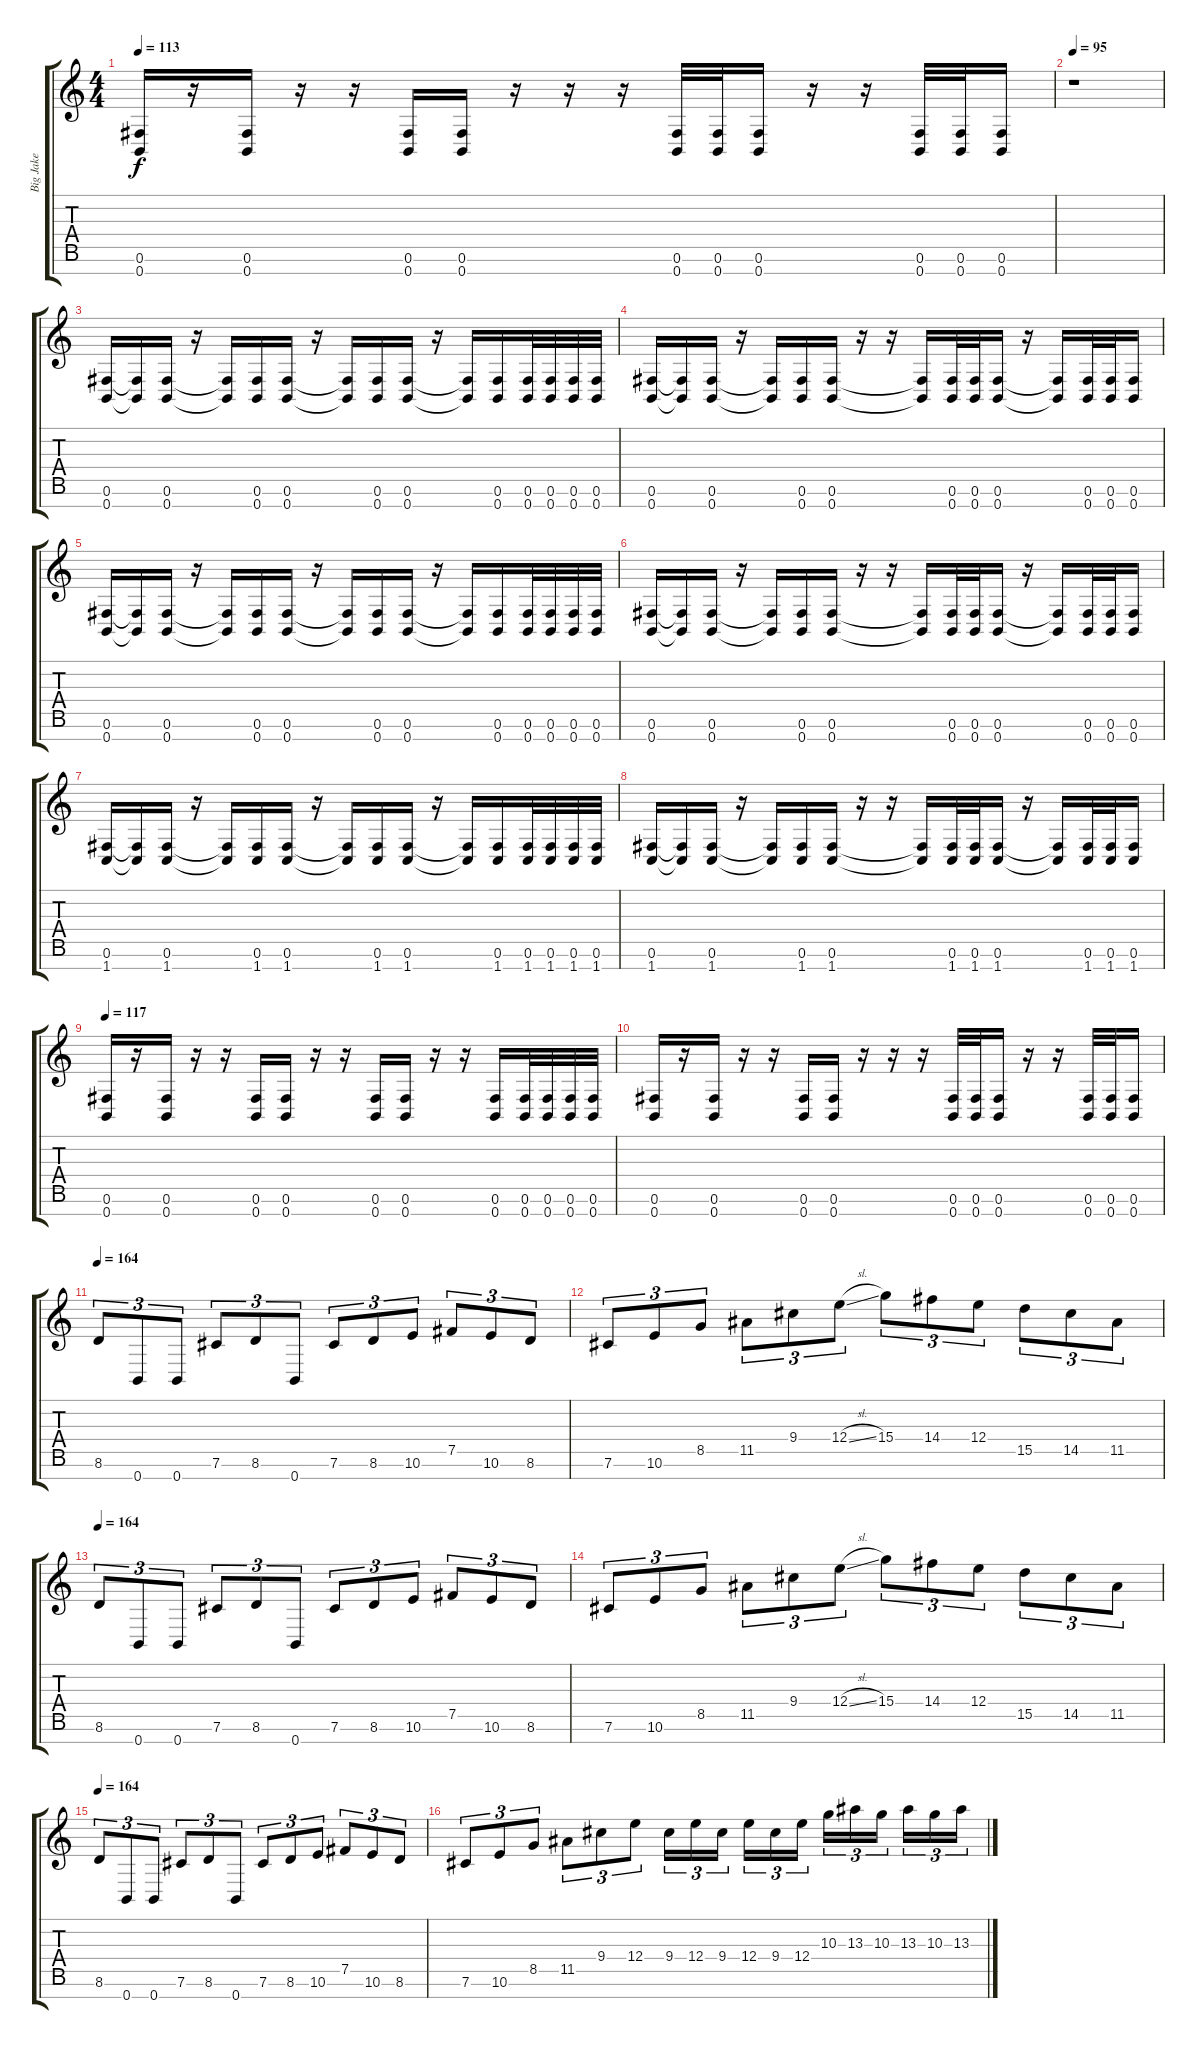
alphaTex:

\track ("Big Jake" "Big Jake") {instrument distortionguitar}
\staff {score tabs}
\tuning (Gb4 Db4 A3 E3 B2 Gb2 B1) {hide}
\ts (4 4)
\tempo 113
\clef g2
\ks c
(0.6 0.7).16{dy f} r.16 (0.6 0.7).16 r.16 r.16 (0.6 0.7).16 (0.6 0.7).16 r.16 r.16 r.16 (0.6 0.7).32 (0.6 0.7).32 (0.6 0.7).16 r.16 r.16 (0.6 0.7).32 (0.6 0.7).32 (0.6 0.7).16 |
\tempo 95
r.1 |
(0.6 0.7).16 (0.6{t} 0.7{t}).16 (0.6 0.7).16 r.16 (0.6{t} 0.7{t}).16 (0.6 0.7).16 (0.6 0.7).16 r.16 (0.6{t} 0.7{t}).16 (0.6 0.7).16 (0.6 0.7).16 r.16 (0.6{t} 0.7{t}).16 (0.6 0.7).16 (0.6 0.7).32 (0.6 0.7).32 (0.6 0.7).32 (0.6 0.7).32 |
(0.6 0.7).16 (0.6{t} 0.7{t}).16 (0.6 0.7).16 r.16 (0.6{t} 0.7{t}).16 (0.6 0.7).16 (0.6 0.7).16 r.16 r.16 (0.6{t} 0.7{t}).16 (0.6 0.7).32 (0.6 0.7).32 (0.6 0.7).16 r.16 (0.6{t} 0.7{t}).16 (0.6 0.7).32 (0.6 0.7).32 (0.6 0.7).16 |
(0.6 0.7).16 (0.6{t} 0.7{t}).16 (0.6 0.7).16 r.16 (0.6{t} 0.7{t}).16 (0.6 0.7).16 (0.6 0.7).16 r.16 (0.6{t} 0.7{t}).16 (0.6 0.7).16 (0.6 0.7).16 r.16 (0.6{t} 0.7{t}).16 (0.6 0.7).16 (0.6 0.7).32 (0.6 0.7).32 (0.6 0.7).32 (0.6 0.7).32 |
(0.6 0.7).16 (0.6{t} 0.7{t}).16 (0.6 0.7).16 r.16 (0.6{t} 0.7{t}).16 (0.6 0.7).16 (0.6 0.7).16 r.16 r.16 (0.6{t} 0.7{t}).16 (0.6 0.7).32 (0.6 0.7).32 (0.6 0.7).16 r.16 (0.6{t} 0.7{t}).16 (0.6 0.7).32 (0.6 0.7).32 (0.6 0.7).16 |
(0.6 1.7).16 (0.6{t} 1.7{t}).16 (0.6 1.7).16 r.16 (0.6{t} 1.7{t}).16 (0.6 1.7).16 (0.6 1.7).16 r.16 (0.6{t} 1.7{t}).16 (0.6 1.7).16 (0.6 1.7).16 r.16 (0.6{t} 1.7{t}).16 (0.6 1.7).16 (0.6 1.7).32 (0.6 1.7).32 (0.6 1.7).32 (0.6 1.7).32 |
(0.6 1.7).16 (0.6{t} 1.7{t}).16 (0.6 1.7).16 r.16 (0.6{t} 1.7{t}).16 (0.6 1.7).16 (0.6 1.7).16 r.16 r.16 (0.6{t} 1.7{t}).16 (0.6 1.7).32 (0.6 1.7).32 (0.6 1.7).16 r.16 (0.6{t} 1.7{t}).16 (0.6 1.7).32 (0.6 1.7).32 (0.6 1.7).16 |
\tempo 117
(0.6 0.7).16 r.16 (0.6 0.7).16 r.16 r.16 (0.6 0.7).16 (0.6 0.7).16 r.16 r.16 (0.6 0.7).16 (0.6 0.7).16 r.16 r.16 (0.6 0.7).16 (0.6 0.7).32 (0.6 0.7).32 (0.6 0.7).32 (0.6 0.7).32 |
(0.6 0.7).16 r.16 (0.6 0.7).16 r.16 r.16 (0.6 0.7).16 (0.6 0.7).16 r.16 r.16 r.16 (0.6 0.7).32 (0.6 0.7).32 (0.6 0.7).16 r.16 r.16 (0.6 0.7).32 (0.6 0.7).32 (0.6 0.7).16 |
\tempo 164
8.6.8{tu (3 2)} 0.7.8{tu (3 2)} 0.7.8{tu (3 2)} 7.6.8{tu (3 2)} 8.6.8{tu (3 2)} 0.7.8{tu (3 2)} 7.6.8{tu (3 2)} 8.6.8{tu (3 2)} 10.6.8{tu (3 2)} 7.5.8{tu (3 2)} 10.6.8{tu (3 2)} 8.6.8{tu (3 2)} |
7.6.8{tu (3 2)} 10.6.8{tu (3 2)} 8.5.8{tu (3 2)} 11.5.8{tu (3 2)} 9.4.8{tu (3 2)} 12.4{sl}.8{tu (3 2)} 15.4.8{tu (3 2)} 14.4.8{tu (3 2)} 12.4.8{tu (3 2)} 15.5.8{tu (3 2)} 14.5.8{tu (3 2)} 11.5.8{tu (3 2)} |
\tempo 164
8.6.8{tu (3 2)} 0.7.8{tu (3 2)} 0.7.8{tu (3 2)} 7.6.8{tu (3 2)} 8.6.8{tu (3 2)} 0.7.8{tu (3 2)} 7.6.8{tu (3 2)} 8.6.8{tu (3 2)} 10.6.8{tu (3 2)} 7.5.8{tu (3 2)} 10.6.8{tu (3 2)} 8.6.8{tu (3 2)} |
7.6.8{tu (3 2)} 10.6.8{tu (3 2)} 8.5.8{tu (3 2)} 11.5.8{tu (3 2)} 9.4.8{tu (3 2)} 12.4{sl}.8{tu (3 2)} 15.4.8{tu (3 2)} 14.4.8{tu (3 2)} 12.4.8{tu (3 2)} 15.5.8{tu (3 2)} 14.5.8{tu (3 2)} 11.5.8{tu (3 2)} |
\tempo 164
8.6.8{tu (3 2)} 0.7.8{tu (3 2)} 0.7.8{tu (3 2)} 7.6.8{tu (3 2)} 8.6.8{tu (3 2)} 0.7.8{tu (3 2)} 7.6.8{tu (3 2)} 8.6.8{tu (3 2)} 10.6.8{tu (3 2)} 7.5.8{tu (3 2)} 10.6.8{tu (3 2)} 8.6.8{tu (3 2)} |
7.6.8{tu (3 2)} 10.6.8{tu (3 2)} 8.5.8{tu (3 2)} 11.5.8{tu (3 2)} 9.4.8{tu (3 2)} 12.4.8{tu (3 2)} 9.4.16{tu (3 2)} 12.4.16{tu (3 2)} 9.4.16{tu (3 2) beam splitsecondary} 12.4.16{tu (3 2)} 9.4.16{tu (3 2)} 12.4.16{tu (3 2)} 10.3.16{tu (3 2)} 13.3.16{tu (3 2)} 10.3.16{tu (3 2) beam splitsecondary} 13.3.16{tu (3 2)} 10.3.16{tu (3 2)} 13.3.16{tu (3 2)}
